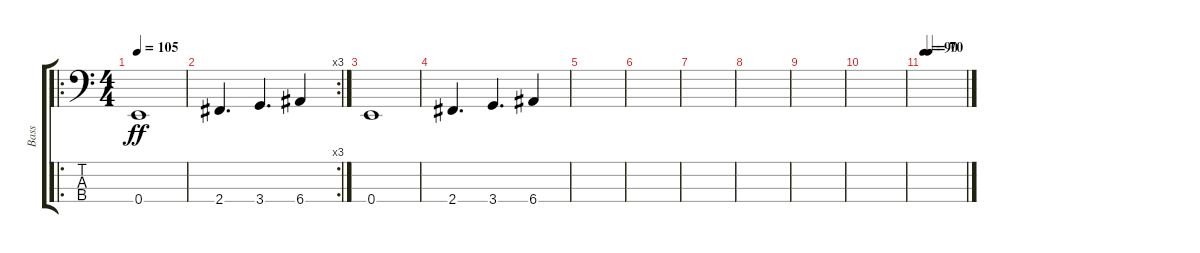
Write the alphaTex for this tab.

\track ("Bass" "Bass") {instrument electricbasspick}
\staff {score tabs}
\tuning (G2 D2 A1 E1) {hide}
\ro
\ts (4 4)
\tempo 105
\clef f4
\ks c
0.4.1{dy ff} |
\rc 3
2.4.4{d} 3.4.4{d} 6.4.4 |
0.4.1 |
2.4.4{d} 3.4.4{d} 6.4.4 |
|
|
|
|
|
|
\tempo 90
\tempo (70 0.125)
